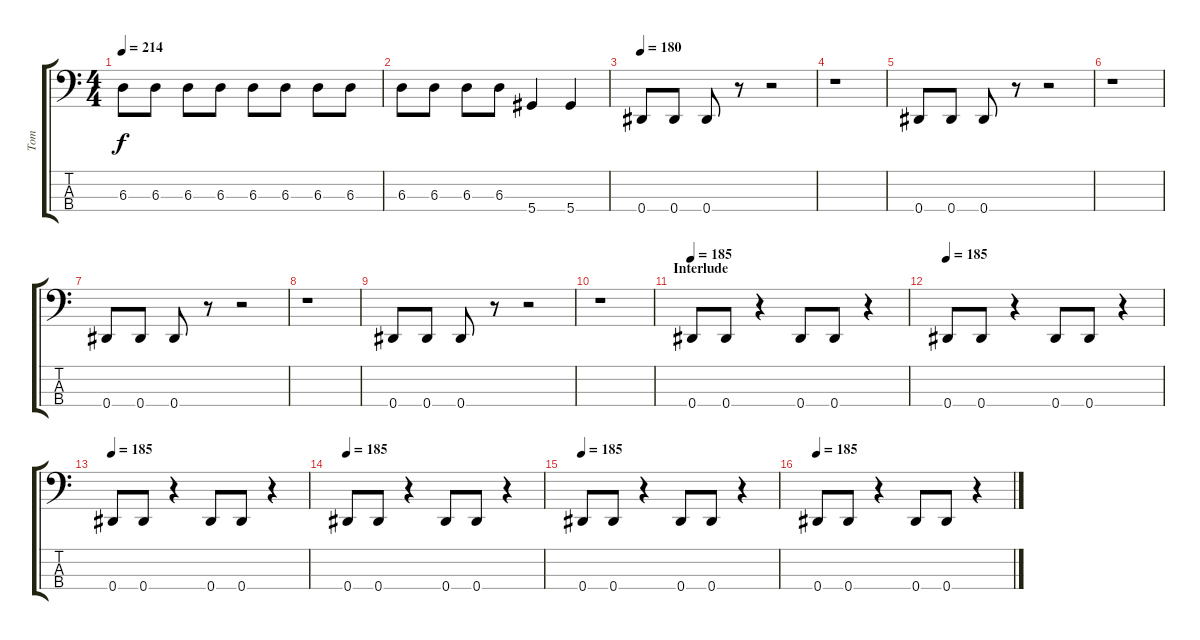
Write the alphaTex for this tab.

\track ("Tom" "Tom") {instrument electricbasspick}
\staff {score tabs}
\tuning (Gb2 Db2 Ab1 Eb1) {hide}
\ts (4 4)
\tempo 214
\clef f4
\ks c
6.3.8{dy f} 6.3.8 6.3.8 6.3.8 6.3.8 6.3.8 6.3.8 6.3.8 |
6.3.8 6.3.8 6.3.8 6.3.8 5.4.4 5.4.4 |
\tempo 180
0.4.8 0.4.8 0.4.8 r.8 r.2 |
r.1 |
0.4.8 0.4.8 0.4.8 r.8 r.2 |
r.1 |
0.4.8 0.4.8 0.4.8 r.8 r.2 |
r.1 |
0.4.8 0.4.8 0.4.8 r.8 r.2 |
r.1 |
\section ("" "Interlude")
\tempo 185
0.4.8 0.4.8 r.4 0.4.8 0.4.8 r.4 |
\tempo 185
0.4.8 0.4.8 r.4 0.4.8 0.4.8 r.4 |
\tempo 185
0.4.8 0.4.8 r.4 0.4.8 0.4.8 r.4 |
\tempo 185
0.4.8 0.4.8 r.4 0.4.8 0.4.8 r.4 |
\tempo 185
0.4.8 0.4.8 r.4 0.4.8 0.4.8 r.4 |
\tempo 185
0.4.8 0.4.8 r.4 0.4.8 0.4.8 r.4
